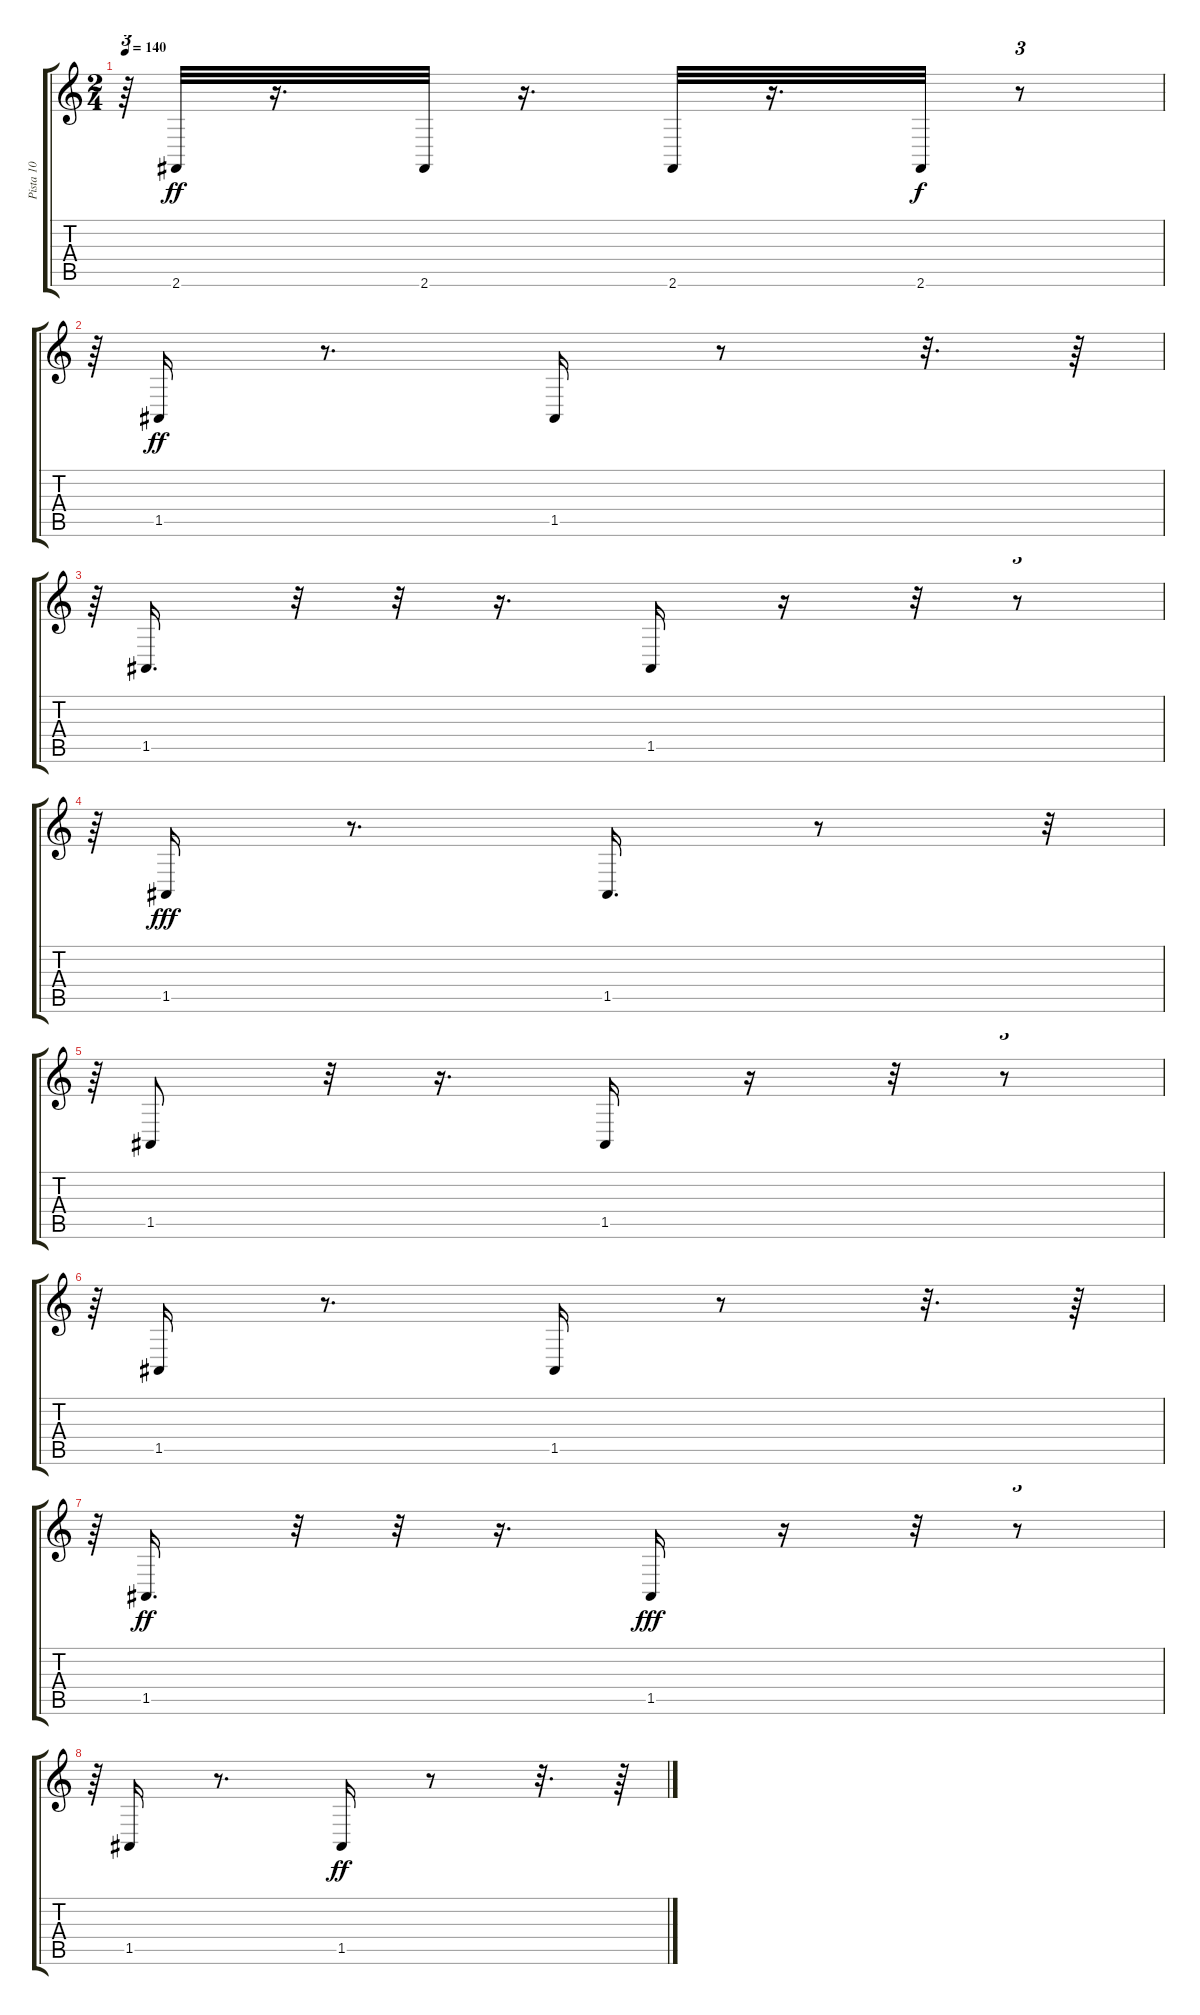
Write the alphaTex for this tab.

\track ("Pista 10" "Pista 10") {instrument acousticgrandpiano}
\staff {score tabs}
\tuning (E4 B3 G3 D3 A2 E2) {hide}
\ts (2 4)
\tempo 140
\clef g2
\ks c
r.64{tu (3 2) dy mf} 2.6.32{dy ff} r.16{d} 2.6.32 r.16{d} 2.6.32 r.16{d} 2.6.32{dy f} r.8{tu (3 2)} |
r.64{tu (3 2)} 1.5.16{dy ff} r.8{d} 1.5.16 r.8 r.32{d} r.64 |
r.64{tu (3 2)} 1.5.16{d} r.32 r.32 r.16{d} 1.5.16 r.16 r.32 r.8{tu (3 2)} |
r.64{tu (3 2)} 1.5.16{dy fff} r.8{d} 1.5.16{d} r.8 r.32{tu (3 2)} |
r.64{tu (3 2)} 1.5.8 r.32 r.16{d} 1.5.16 r.16 r.32 r.8{tu (3 2)} |
r.64{tu (3 2)} 1.5.16 r.8{d} 1.5.16 r.8 r.32{d} r.64 |
r.64{tu (3 2)} 1.5.16{d dy ff} r.32 r.32 r.16{d} 1.5.16{dy fff} r.16 r.32 r.8{tu (3 2)} |
r.64{tu (3 2)} 1.5.16 r.8{d} 1.5.16{dy ff} r.8 r.32{d} r.64
